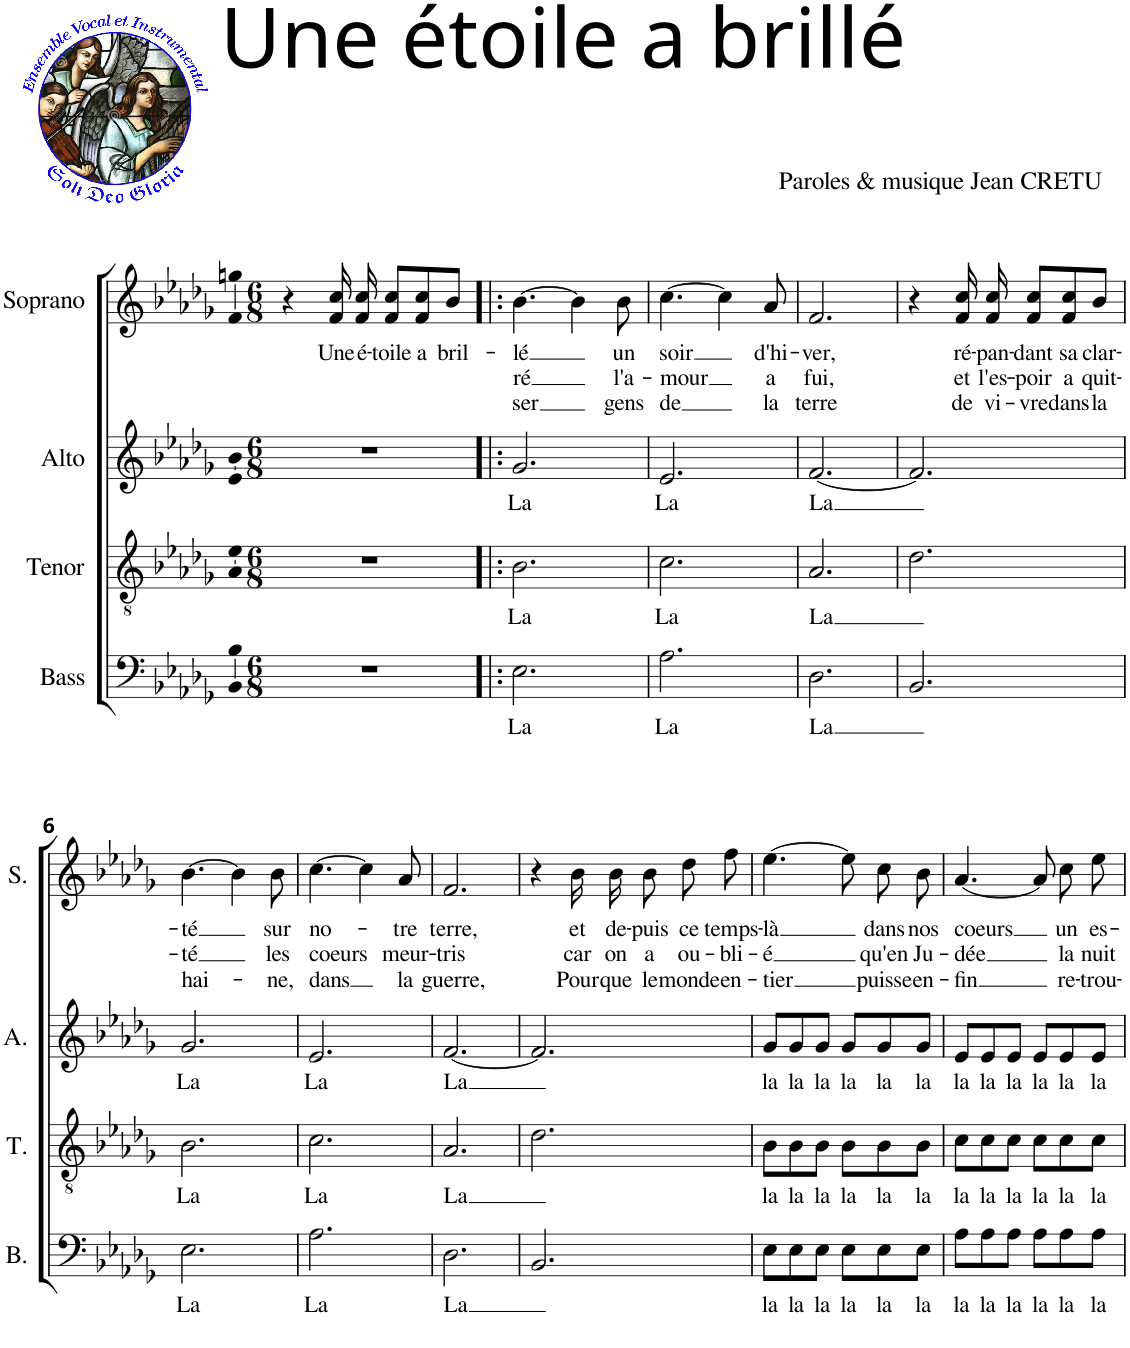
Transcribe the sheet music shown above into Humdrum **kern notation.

**kern	**text	**kern	**text	**kern	**text	**kern	**text	**text	**text
*part4	*part4	*part3	*part3	*part2	*part2	*part1	*part1	*part1	*part1
*staff4	*staff4	*staff3	*staff3	*staff2	*staff2	*staff1	*staff1	*staff1	*staff1
*I"Bass	*	*I"Tenor	*	*I"Alto	*	*I"Soprano	*	*	*
*I'B.	*	*I'T.	*	*I'A.	*	*I'S.	*	*	*
*clefF4	*	*clefGv2	*	*clefG2	*	*clefG2	*	*	*
*k[b-e-a-d-g-]	*	*k[b-e-a-d-g-]	*	*k[b-e-a-d-g-]	*	*k[b-e-a-d-g-]	*	*	*
*M6/8	*	*M6/8	*	*M6/8	*	*M6/8	*	*	*
=1	=1	=1	=1	=1	=1	=1	=1	=1	=1
2.r	.	2.r	.	2.r	.	4r	.	.	.
!	!	!	!	!	!	!	!LO:LY:b	!	!
.	.	.	.	.	.	16f/ 16cc/	Une	.	.
!	!	!	!	!	!	!	!LO:LY:b	!	!
.	.	.	.	.	.	16f/ 16cc/	é-	.	.
!	!	!	!	!	!	!	!LO:LY:b	!	!
.	.	.	.	.	.	8f/ 8cc/L	-toile	.	.
!	!	!	!	!	!	!	!LO:LY:b	!	!
.	.	.	.	.	.	8f/ 8cc/	a	.	.
!	!	!	!	!	!	!	!LO:LY:b	!	!
.	.	.	.	.	.	8b-/J	bril-	.	.
=2!|:	=2!|:	=2!|:	=2!|:	=2!|:	=2!|:	=2!|:	=2!|:	=2!|:	=2!|:
!	!LO:LY:b	!	!LO:LY:b	!	!LO:LY:b	!	!LO:LY:b	!LO:LY:b	!LO:LY:b
2.E-\	La	2.B-\	La	2.g-/	La	[4.b-\	-lé	ré	ser
.	.	.	.	.	.	4b-\]	.	.	.
!	!	!	!	!	!	!	!LO:LY:b	!LO:LY:b	!LO:LY:b
.	.	.	.	.	.	8b-\	un	l'a-	gens
=3	=3	=3	=3	=3	=3	=3	=3	=3	=3
!	!LO:LY:b	!	!LO:LY:b	!	!LO:LY:b	!	!LO:LY:b	!LO:LY:b	!LO:LY:b
2.A-\	La	2.c\	La	2.e-/	La	[4.cc\	soir	-mour	de
.	.	.	.	.	.	4cc\]	.	.	.
!	!	!	!	!	!	!	!LO:LY:b	!LO:LY:b	!LO:LY:b
.	.	.	.	.	.	8a-/	d'hi-	a	la
=4	=4	=4	=4	=4	=4	=4	=4	=4	=4
!	!LO:LY:b	!	!LO:LY:b	!	!LO:LY:b	!	!LO:LY:b	!LO:LY:b	!LO:LY:b
2.D-\	La	2.A-/	La	[2.f/	La	2.f/	-ver,	fui,	terre
=5	=5	=5	=5	=5	=5	=5	=5	=5	=5
2.BB-/	.	2.d-\	.	2.f/]	.	4r	.	.	.
!	!	!	!	!	!	!	!LO:LY:b	!LO:LY:b	!LO:LY:b
.	.	.	.	.	.	16f/ 16cc/	ré-	et	de
!	!	!	!	!	!	!	!LO:LY:b	!LO:LY:b	!LO:LY:b
.	.	.	.	.	.	16f/ 16cc/	-pan-	l'es-	vi-
!	!	!	!	!	!	!	!LO:LY:b	!LO:LY:b	!LO:LY:b
.	.	.	.	.	.	8f/ 8cc/L	-dant	-poir	-vre
!	!	!	!	!	!	!	!LO:LY:b	!LO:LY:b	!LO:LY:b
.	.	.	.	.	.	8f/ 8cc/	sa	a	dans
!	!	!	!	!	!	!	!LO:LY:b	!LO:LY:b	!LO:LY:b
.	.	.	.	.	.	8b-/J	clar-	quit-	la
!!LO:LB:g=z
=6	=6	=6	=6	=6	=6	=6	=6	=6	=6
!	!LO:LY:b	!	!LO:LY:b	!	!LO:LY:b	!	!LO:LY:b	!LO:LY:b	!LO:LY:b
2.E-\	La	2.B-\	La	2.g-/	La	[4.b-\	-té	-té	hai-
.	.	.	.	.	.	4b-\]	.	.	.
!	!	!	!	!	!	!	!LO:LY:b	!LO:LY:b	!LO:LY:b
.	.	.	.	.	.	8b-\	sur	les	-ne,
=7	=7	=7	=7	=7	=7	=7	=7	=7	=7
!	!LO:LY:b	!	!LO:LY:b	!	!LO:LY:b	!	!LO:LY:b	!LO:LY:b	!LO:LY:b
2.A-\	La	2.c\	La	2.e-/	La	[4.cc\	no-	coeurs	dans
.	.	.	.	.	.	4cc\]	.	.	.
!	!	!	!	!	!	!	!LO:LY:b	!LO:LY:b	!LO:LY:b
.	.	.	.	.	.	8a-/	-tre	meur-	la
=8	=8	=8	=8	=8	=8	=8	=8	=8	=8
!	!LO:LY:b	!	!LO:LY:b	!	!LO:LY:b	!	!LO:LY:b	!LO:LY:b	!LO:LY:b
2.D-\	La	2.A-/	La	[2.f/	La	2.f/	terre,	-tris	guerre,
=9	=9	=9	=9	=9	=9	=9	=9	=9	=9
2.BB-/	.	2.d-\	.	2.f/]	.	4r	.	.	.
!	!	!	!	!	!	!	!LO:LY:b	!LO:LY:b	!LO:LY:b
.	.	.	.	.	.	16b-\	et	car	Pour
!	!	!	!	!	!	!	!LO:LY:b	!LO:LY:b	!LO:LY:b
.	.	.	.	.	.	16b-\	de-	on	que
!	!	!	!	!	!	!	!LO:LY:b	!LO:LY:b	!LO:LY:b
.	.	.	.	.	.	8b-\	-puis	a	le
!	!	!	!	!	!	!	!LO:LY:b	!LO:LY:b	!LO:LY:b
.	.	.	.	.	.	8dd-\	ce	ou-	monde
!	!	!	!	!	!	!	!LO:LY:b	!LO:LY:b	!LO:LY:b
.	.	.	.	.	.	8ff\	temps-	-bli-	en-
=10	=10	=10	=10	=10	=10	=10	=10	=10	=10
!	!LO:LY:b	!	!LO:LY:b	!	!LO:LY:b	!	!LO:LY:b	!LO:LY:b	!LO:LY:b
8E-\L	la	8B-\L	la	8g-/L	la	[4.ee-\	-là	-é	-tier
!	!LO:LY:b	!	!LO:LY:b	!	!LO:LY:b	!	!	!	!
8E-\	la	8B-\	la	8g-/	la	.	.	.	.
!	!LO:LY:b	!	!LO:LY:b	!	!LO:LY:b	!	!	!	!
8E-\J	la	8B-\J	la	8g-/J	la	.	.	.	.
!	!LO:LY:b	!	!LO:LY:b	!	!LO:LY:b	!	!	!	!
8E-\L	la	8B-\L	la	8g-/L	la	8ee-\]	.	.	.
!	!LO:LY:b	!	!LO:LY:b	!	!LO:LY:b	!	!LO:LY:b	!LO:LY:b	!LO:LY:b
8E-\	la	8B-\	la	8g-/	la	8cc\	dans	qu'en	puisse
!	!LO:LY:b	!	!LO:LY:b	!	!LO:LY:b	!	!LO:LY:b	!LO:LY:b	!LO:LY:b
8E-\J	la	8B-\J	la	8g-/J	la	8b-\	nos	Ju-	en-
=11	=11	=11	=11	=11	=11	=11	=11	=11	=11
!	!LO:LY:b	!	!LO:LY:b	!	!LO:LY:b	!	!LO:LY:b	!LO:LY:b	!LO:LY:b
8A-\L	la	8c\L	la	8e-/L	la	[4.a-/	coeurs	-dée	-fin
!	!LO:LY:b	!	!LO:LY:b	!	!LO:LY:b	!	!	!	!
8A-\	la	8c\	la	8e-/	la	.	.	.	.
!	!LO:LY:b	!	!LO:LY:b	!	!LO:LY:b	!	!	!	!
8A-\J	la	8c\J	la	8e-/J	la	.	.	.	.
!	!LO:LY:b	!	!LO:LY:b	!	!LO:LY:b	!	!	!	!
8A-\L	la	8c\L	la	8e-/L	la	8a-/]	.	.	.
!	!LO:LY:b	!	!LO:LY:b	!	!LO:LY:b	!	!LO:LY:b	!LO:LY:b	!LO:LY:b
8A-\	la	8c\	la	8e-/	la	8cc\	un	la	re-
!	!LO:LY:b	!	!LO:LY:b	!	!LO:LY:b	!	!LO:LY:b	!LO:LY:b	!LO:LY:b
8A-\J	la	8c\J	la	8e-/J	la	8ee-\	es-	nuit	-trou-
=	=	=	=	=	=	=	=	=	=
*-	*-	*-	*-	*-	*-	*-	*-	*-	*-
